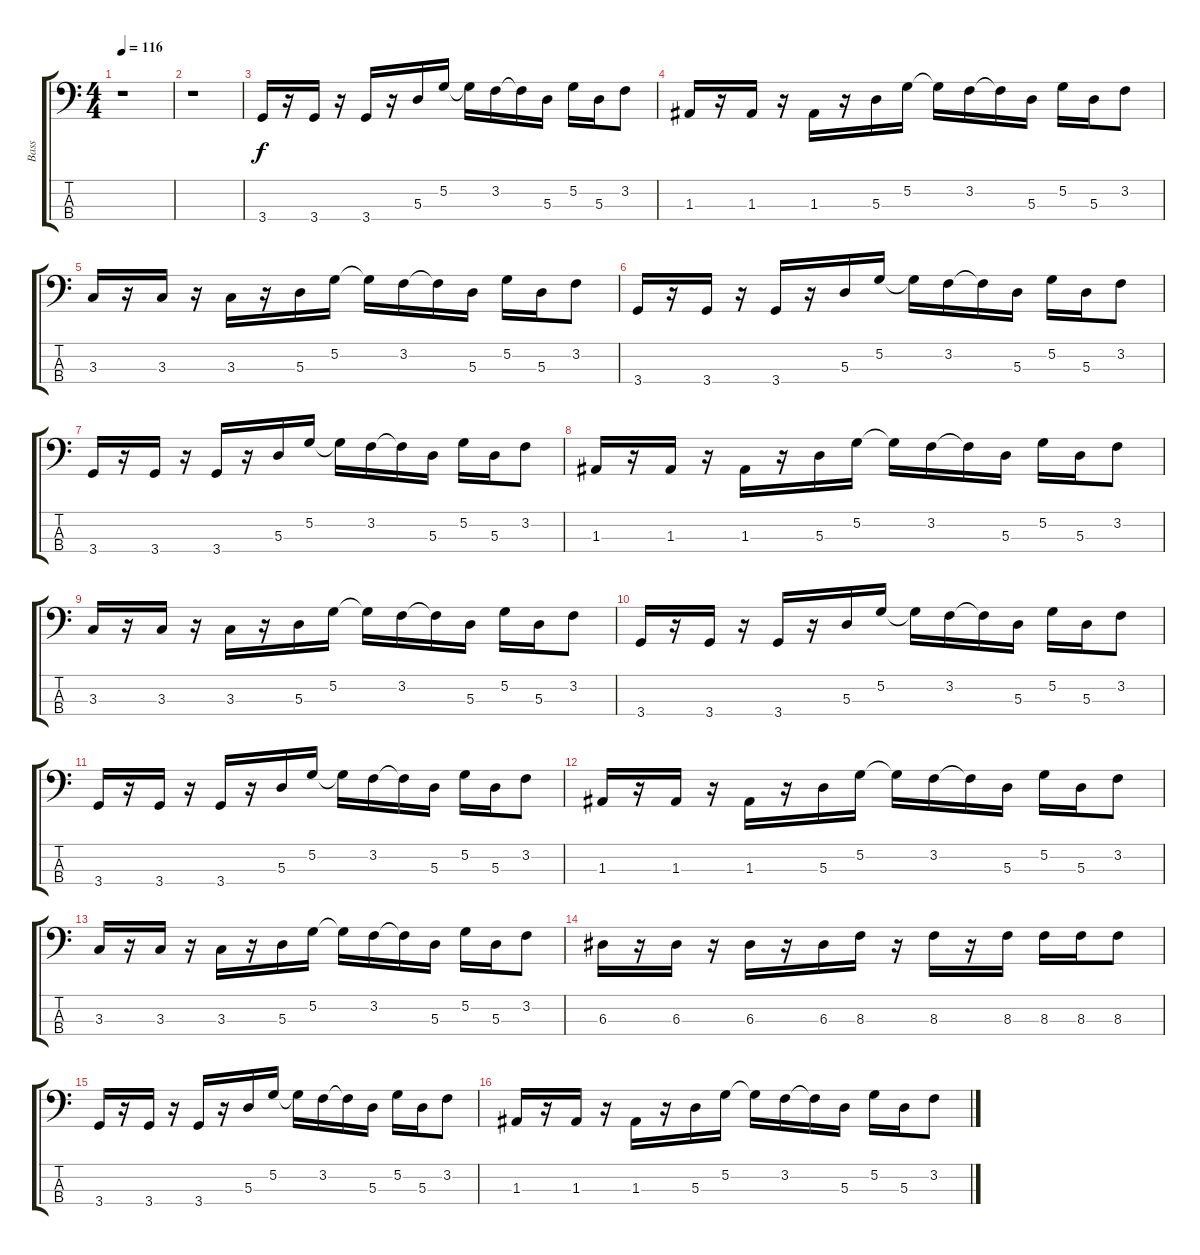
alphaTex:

\track ("Bass" "Bass") {instrument electricbassfinger}
\staff {score tabs}
\tuning (G2 D2 A1 E1) {hide}
\ts (4 4)
\tempo 116
\clef f4
\ks c
r.1{dy f} |
r.1 |
3.4.16 r.16 3.4.16 r.16 3.4.16 r.16 5.3.16 5.2.16 5.2{t}.16 3.2.16 3.2{t}.16 5.3.16 5.2.16 5.3.16 3.2.8 |
1.3.16 r.16 1.3.16 r.16 1.3.16 r.16 5.3.16 5.2.16 5.2{t}.16 3.2.16 3.2{t}.16 5.3.16 5.2.16 5.3.16 3.2.8 |
3.3.16 r.16 3.3.16 r.16 3.3.16 r.16 5.3.16 5.2.16 5.2{t}.16 3.2.16 3.2{t}.16 5.3.16 5.2.16 5.3.16 3.2.8 |
3.4.16 r.16 3.4.16 r.16 3.4.16 r.16 5.3.16 5.2.16 5.2{t}.16 3.2.16 3.2{t}.16 5.3.16 5.2.16 5.3.16 3.2.8 |
3.4.16 r.16 3.4.16 r.16 3.4.16 r.16 5.3.16 5.2.16 5.2{t}.16 3.2.16 3.2{t}.16 5.3.16 5.2.16 5.3.16 3.2.8 |
1.3.16 r.16 1.3.16 r.16 1.3.16 r.16 5.3.16 5.2.16 5.2{t}.16 3.2.16 3.2{t}.16 5.3.16 5.2.16 5.3.16 3.2.8 |
3.3.16 r.16 3.3.16 r.16 3.3.16 r.16 5.3.16 5.2.16 5.2{t}.16 3.2.16 3.2{t}.16 5.3.16 5.2.16 5.3.16 3.2.8 |
3.4.16 r.16 3.4.16 r.16 3.4.16 r.16 5.3.16 5.2.16 5.2{t}.16 3.2.16 3.2{t}.16 5.3.16 5.2.16 5.3.16 3.2.8 |
3.4.16 r.16 3.4.16 r.16 3.4.16 r.16 5.3.16 5.2.16 5.2{t}.16 3.2.16 3.2{t}.16 5.3.16 5.2.16 5.3.16 3.2.8 |
1.3.16 r.16 1.3.16 r.16 1.3.16 r.16 5.3.16 5.2.16 5.2{t}.16 3.2.16 3.2{t}.16 5.3.16 5.2.16 5.3.16 3.2.8 |
3.3.16 r.16 3.3.16 r.16 3.3.16 r.16 5.3.16 5.2.16 5.2{t}.16 3.2.16 3.2{t}.16 5.3.16 5.2.16 5.3.16 3.2.8 |
6.3.16 r.16 6.3.16 r.16 6.3.16 r.16 6.3.16 8.3.16 r.16 8.3.16 r.16 8.3.16 8.3.16 8.3.16 8.3.8 |
3.4.16 r.16 3.4.16 r.16 3.4.16 r.16 5.3.16 5.2.16 5.2{t}.16 3.2.16 3.2{t}.16 5.3.16 5.2.16 5.3.16 3.2.8 |
1.3.16 r.16 1.3.16 r.16 1.3.16 r.16 5.3.16 5.2.16 5.2{t}.16 3.2.16 3.2{t}.16 5.3.16 5.2.16 5.3.16 3.2.8
